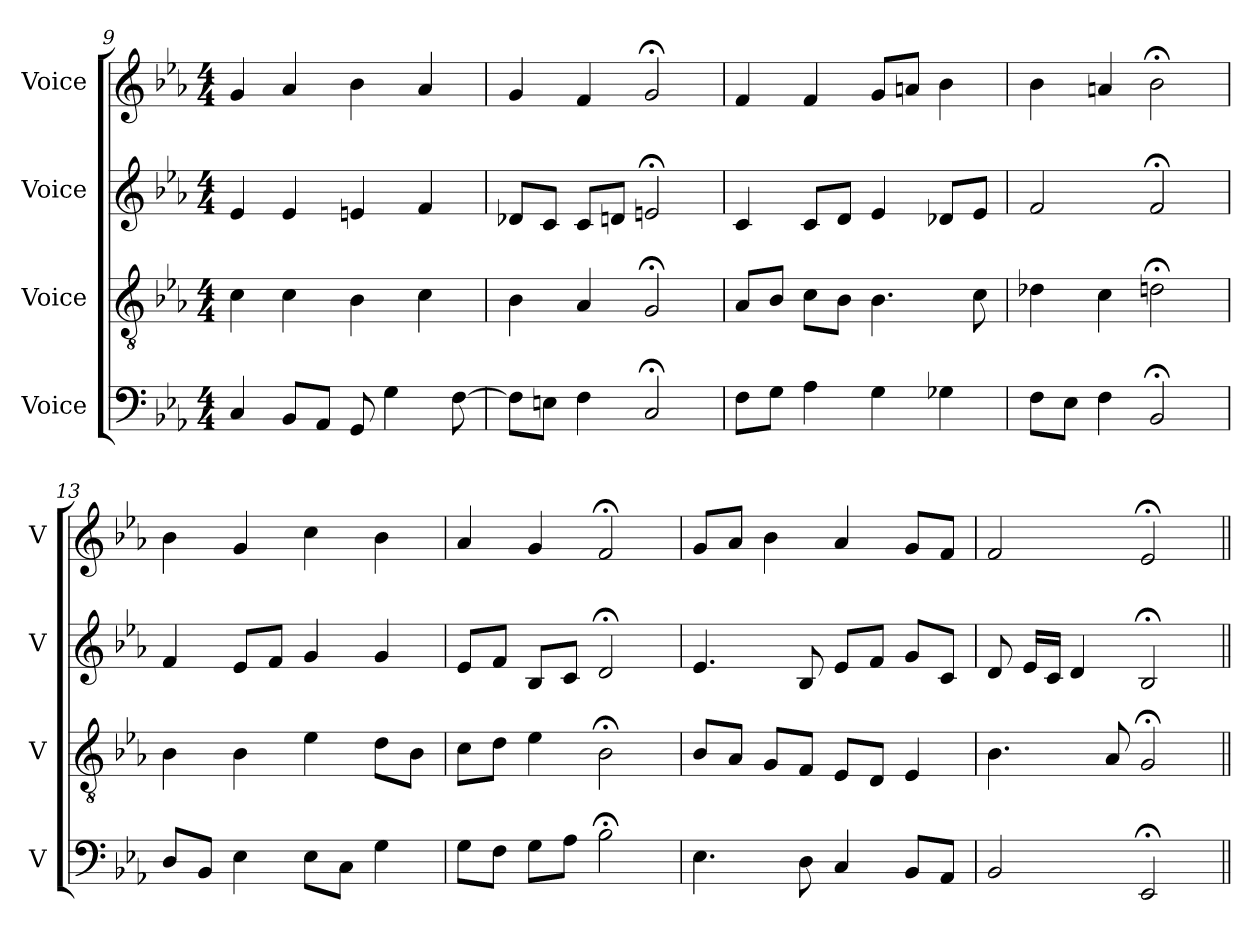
**kern	**kern	**kern	**kern
*part4	*part3	*part2	*part1
*staff4	*staff3	*staff2	*staff1
*I"Voice	*I"Voice	*I"Voice	*I"Voice
*I'V	*I'V	*I'V	*I'V
*clefF4	*clefGv2	*clefG2	*clefG2
*k[b-e-a-]	*k[b-e-a-]	*k[b-e-a-]	*k[b-e-a-]
*M4/4	*M4/4	*M4/4	*M4/4
=9	=9	=9	=9
4C/	4c\	4e-/	4g/
8BB-/L	4c\	4e-/	4a-/
8AA-/J	.	.	.
8GG/	4B-\	4en/	4b-\
4G\	.	.	.
.	4c\	4f/	4a-/
[8F\	.	.	.
=10	=10	=10	=10
8F\L]	4B-\	8d-X/L	4g/
8En\J	.	8c/J	.
4F\	4A-/	8c/L	4f/
.	.	8dn/J	.
2C;</	2G;</	2en;</	2g;</
=11	=11	=11	=11
8F\L	8A-/L	4c/	4f/
8G\J	8B-/J	.	.
4A-\	8c\L	8c/L	4f/
.	8B-\J	8d/J	.
4G\	4.B-\	4e-/	8g/L
.	.	.	8an/J
4G-X\	.	8d-X/L	4b-\
.	8c\	8e-/J	.
!!LO:LB:g=z
=12	=12	=12	=12
8F\L	4d-X\	2f/	4b-\
8E-\J	.	.	.
4F\	4c\	.	4an/
2BB-;</	2dn;<\	2f;</	2b-;<\
=13	=13	=13	=13
8D/L	4B-\	4f/	4b-\
8BB-/J	.	.	.
4E-\	4B-\	8e-/L	4g/
.	.	8f/J	.
8E-\L	4e-\	4g/	4cc\
8C\J	.	.	.
4G\	8d\L	4g/	4b-\
.	8B-\J	.	.
=14	=14	=14	=14
8G\L	8c\L	8e-/L	4a-/
8F\J	8d\J	8f/J	.
8G\L	4e-\	8B-/L	4g/
8A-\J	.	8c/J	.
2B-;<\	2B-;<\	2d;</	2f;</
=15	=15	=15	=15
4.E-\	8B-/L	4.e-/	8g/L
.	8A-/J	.	8a-/J
.	8G/L	.	4b-\
8D\	8F/J	8B-/	.
4C/	8E-/L	8e-/L	4a-/
.	8D/J	8f/J	.
8BB-/L	4E-/	8g/L	8g/L
8AA-/J	.	8c/J	8f/J
=16	=16	=16	=16
2BB-/	4.B-\	8d/	2f/
.	.	16e-/LL	.
.	.	16c/JJ	.
.	.	4d/	.
.	8A-/	.	.
2EE-;</	2G;</	2B-;</	2e-;</
=||	=||	=||	=||
*-	*-	*-	*-
